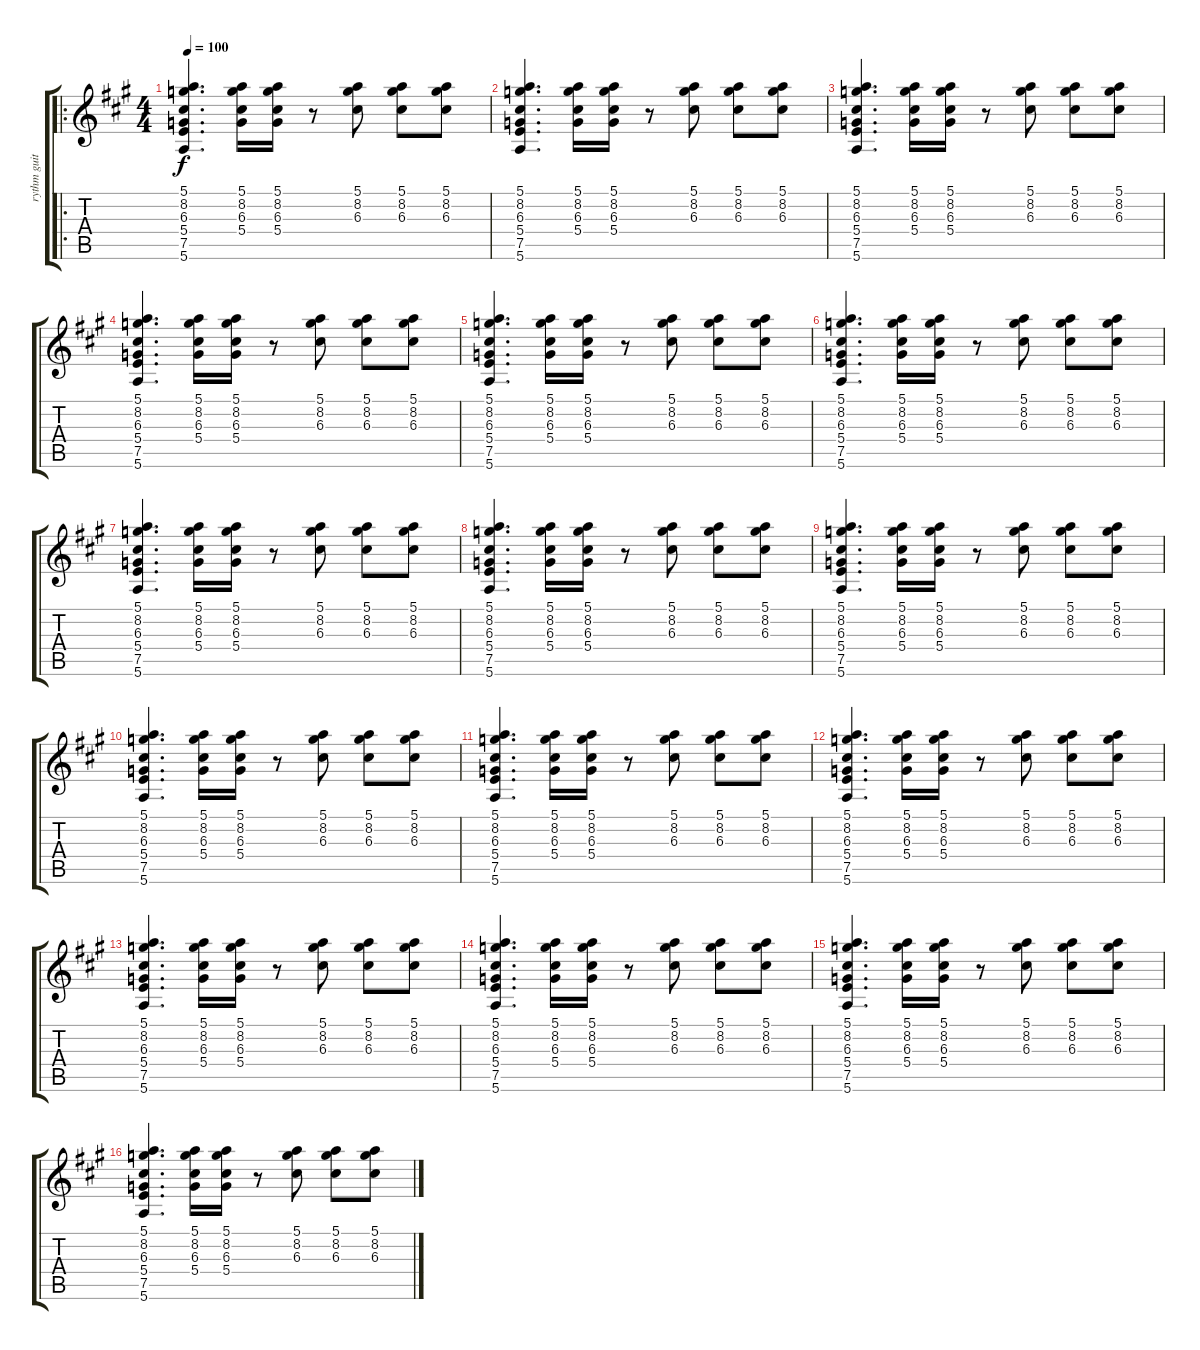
\track ("rythm guitare" "rythm guit") {instrument acousticguitarsteel}
\staff {score tabs}
\tuning (E4 B3 G3 D3 A2 E2) {hide}
\ro
\ts (4 4)
\tempo 100
\clef g2
\ks a
(5.1 8.2 6.3 5.4 7.5 5.6).4{d dy f instrument acousticguitarsteel} (5.1 8.2 6.3 5.4).16 (5.1 8.2 6.3 5.4).16 r.8 (5.1 8.2 6.3).8 (5.1 8.2 6.3).8 (5.1 8.2 6.3).8 |
(5.1 8.2 6.3 5.4 7.5 5.6).4{d} (5.1 8.2 6.3 5.4).16 (5.1 8.2 6.3 5.4).16 r.8 (5.1 8.2 6.3).8 (5.1 8.2 6.3).8 (5.1 8.2 6.3).8 |
(5.1 8.2 6.3 5.4 7.5 5.6).4{d} (5.1 8.2 6.3 5.4).16 (5.1 8.2 6.3 5.4).16 r.8 (5.1 8.2 6.3).8 (5.1 8.2 6.3).8 (5.1 8.2 6.3).8 |
(5.1 8.2 6.3 5.4 7.5 5.6).4{d} (5.1 8.2 6.3 5.4).16 (5.1 8.2 6.3 5.4).16 r.8 (5.1 8.2 6.3).8 (5.1 8.2 6.3).8 (5.1 8.2 6.3).8 |
(5.1 8.2 6.3 5.4 7.5 5.6).4{d} (5.1 8.2 6.3 5.4).16 (5.1 8.2 6.3 5.4).16 r.8 (5.1 8.2 6.3).8 (5.1 8.2 6.3).8 (5.1 8.2 6.3).8 |
(5.1 8.2 6.3 5.4 7.5 5.6).4{d} (5.1 8.2 6.3 5.4).16 (5.1 8.2 6.3 5.4).16 r.8 (5.1 8.2 6.3).8 (5.1 8.2 6.3).8 (5.1 8.2 6.3).8 |
(5.1 8.2 6.3 5.4 7.5 5.6).4{d} (5.1 8.2 6.3 5.4).16 (5.1 8.2 6.3 5.4).16 r.8 (5.1 8.2 6.3).8 (5.1 8.2 6.3).8 (5.1 8.2 6.3).8 |
(5.1 8.2 6.3 5.4 7.5 5.6).4{d} (5.1 8.2 6.3 5.4).16 (5.1 8.2 6.3 5.4).16 r.8 (5.1 8.2 6.3).8 (5.1 8.2 6.3).8 (5.1 8.2 6.3).8 |
(5.1 8.2 6.3 5.4 7.5 5.6).4{d} (5.1 8.2 6.3 5.4).16 (5.1 8.2 6.3 5.4).16 r.8 (5.1 8.2 6.3).8 (5.1 8.2 6.3).8 (5.1 8.2 6.3).8 |
(5.1 8.2 6.3 5.4 7.5 5.6).4{d} (5.1 8.2 6.3 5.4).16 (5.1 8.2 6.3 5.4).16 r.8 (5.1 8.2 6.3).8 (5.1 8.2 6.3).8 (5.1 8.2 6.3).8 |
(5.1 8.2 6.3 5.4 7.5 5.6).4{d} (5.1 8.2 6.3 5.4).16 (5.1 8.2 6.3 5.4).16 r.8 (5.1 8.2 6.3).8 (5.1 8.2 6.3).8 (5.1 8.2 6.3).8 |
(5.1 8.2 6.3 5.4 7.5 5.6).4{d} (5.1 8.2 6.3 5.4).16 (5.1 8.2 6.3 5.4).16 r.8 (5.1 8.2 6.3).8 (5.1 8.2 6.3).8 (5.1 8.2 6.3).8 |
(5.1 8.2 6.3 5.4 7.5 5.6).4{d} (5.1 8.2 6.3 5.4).16 (5.1 8.2 6.3 5.4).16 r.8 (5.1 8.2 6.3).8 (5.1 8.2 6.3).8 (5.1 8.2 6.3).8 |
(5.1 8.2 6.3 5.4 7.5 5.6).4{d} (5.1 8.2 6.3 5.4).16 (5.1 8.2 6.3 5.4).16 r.8 (5.1 8.2 6.3).8 (5.1 8.2 6.3).8 (5.1 8.2 6.3).8 |
(5.1 8.2 6.3 5.4 7.5 5.6).4{d} (5.1 8.2 6.3 5.4).16 (5.1 8.2 6.3 5.4).16 r.8 (5.1 8.2 6.3).8 (5.1 8.2 6.3).8 (5.1 8.2 6.3).8 |
(5.1 8.2 6.3 5.4 7.5 5.6).4{d} (5.1 8.2 6.3 5.4).16 (5.1 8.2 6.3 5.4).16 r.8 (5.1 8.2 6.3).8 (5.1 8.2 6.3).8 (5.1 8.2 6.3).8
